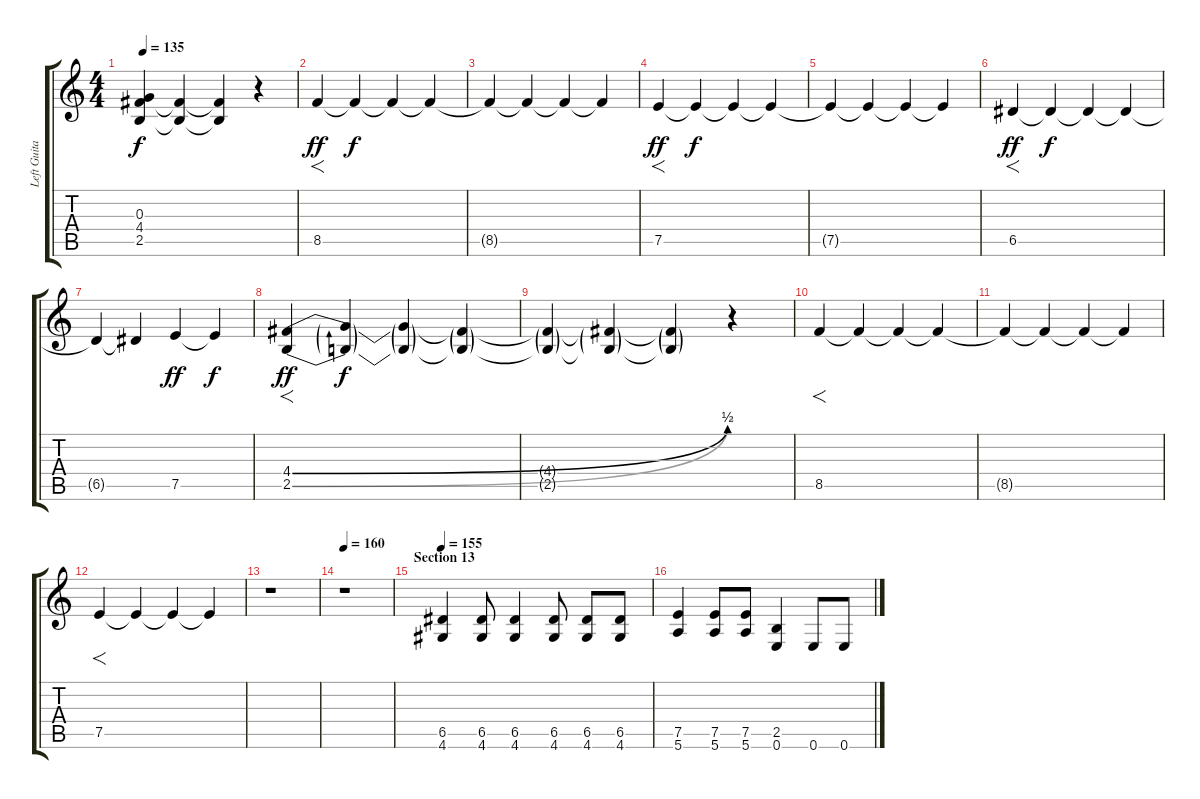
\track ("Left Guitar" "Left Guita") {instrument distortionguitar}
\staff {score tabs}
\tuning (E4 B3 G3 D3 A2 E2) {hide}
\ts (4 4)
\tempo 135
\clef g2
\ks c
(0.3 4.4{t} 2.5{t}).4{dy f volume 0} (4.4{t} 2.5{t}).4 (4.4{t} 2.5{t}).4{volume 13} r.4 |
8.5.4{f dy ff} 8.5{t}.4{dy f} 8.5{t}.4 8.5{t}.4 |
8.5{t}.4{volume 5} 8.5{t}.4 8.5{t}.4 8.5{t}.4 |
7.5.4{f dy ff volume 13} 7.5{t}.4{dy f} 7.5{t}.4 7.5{t}.4 |
7.5{t}.4 7.5{t}.4{volume 0} 7.5{t}.4 7.5{t}.4 |
6.5.4{f dy ff volume 13} 6.5{t}.4{dy f volume 0} 6.5{t}.4 6.5{t}.4 |
6.5{t}.4 6.5{t}.4{volume 2} 7.5.4{dy ff volume 15} 7.5{t}.4{dy f} |
(4.4{be (bend 0 0 60 2)} 2.5{be (bend 0 0 60 1)}).4{f dy ff} (4.4{t} 2.5{t}).4{dy f} (4.4{t} 2.5{t}).4 (4.4{t} 2.5{t}).4 |
(4.4{t} 2.5{t}).4{volume 4} (4.4{t} 2.5{t}).4 (4.4{t} 2.5{t}).4 r.4{volume 13} |
8.5.4{f} 8.5{t}.4 8.5{t}.4 8.5{t}.4 |
8.5{t}.4{volume 5} 8.5{t}.4 8.5{t}.4 8.5{t}.4 |
7.5.4{f} 7.5{t}.4 7.5{t}.4{volume 4} 7.5{t}.4 |
r.1 |
\tempo 160
r.1 |
\section ("" "Section 13")
\tempo 155
(6.5 4.6).4{volume 13} (6.5 4.6).8 (6.5 4.6).4 (6.5 4.6).8 (6.5 4.6).8 (6.5 4.6).8 |
(7.5 5.6).4 (7.5 5.6).8 (7.5 5.6).8 (2.5 0.6).4 0.6.8 0.6.8
